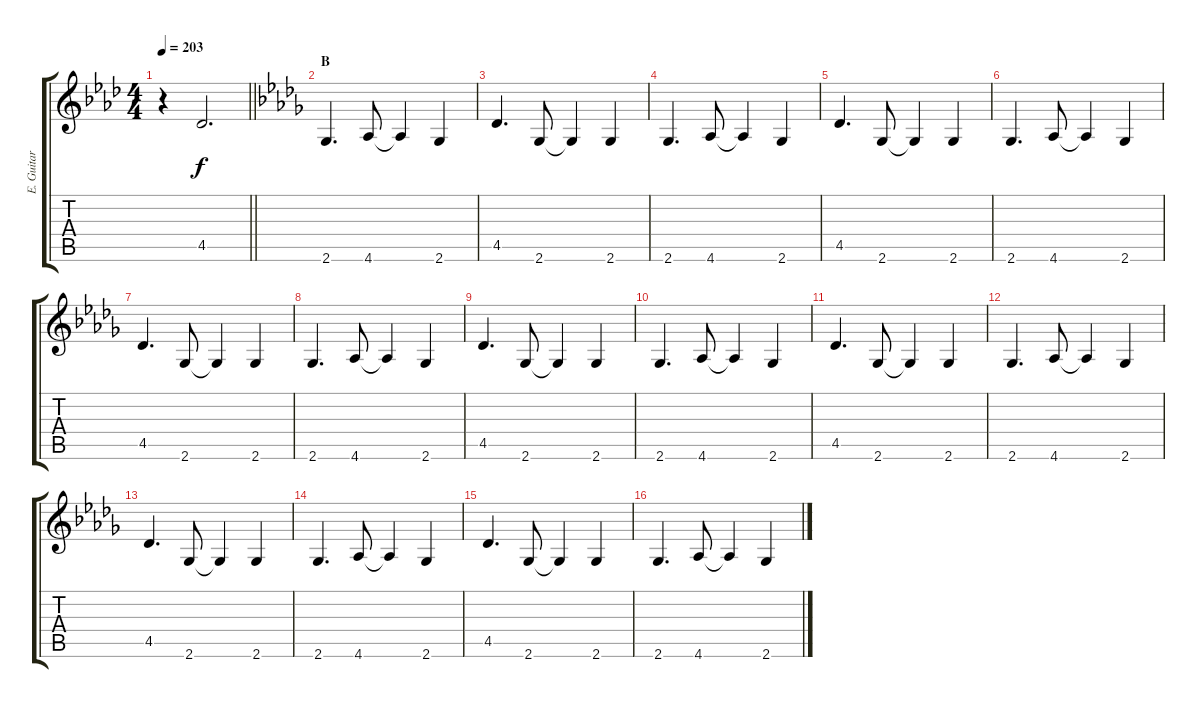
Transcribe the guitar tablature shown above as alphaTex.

\track ("E. Guitar I" "E. Guitar ") {instrument overdrivenguitar}
\staff {score tabs}
\tuning (E4 B3 G3 D3 A2 E2) {hide}
\ts (4 4)
\tempo 203
\clef g2
\barLineRight lightlight
\ks ab
r.4{dy f} 4.5.2{d} |
\section ("" "B")
\ks db
2.6.4{d} 4.6.8 4.6{t}.4 2.6.4 |
4.5.4{d} 2.6.8 2.6{t}.4 2.6.4 |
2.6.4{d} 4.6.8 4.6{t}.4 2.6.4 |
4.5.4{d} 2.6.8 2.6{t}.4 2.6.4 |
2.6.4{d} 4.6.8 4.6{t}.4 2.6.4 |
4.5.4{d} 2.6.8 2.6{t}.4 2.6.4 |
2.6.4{d} 4.6.8 4.6{t}.4 2.6.4 |
4.5.4{d} 2.6.8 2.6{t}.4 2.6.4 |
2.6.4{d} 4.6.8 4.6{t}.4 2.6.4 |
4.5.4{d} 2.6.8 2.6{t}.4 2.6.4 |
2.6.4{d} 4.6.8 4.6{t}.4 2.6.4 |
4.5.4{d} 2.6.8 2.6{t}.4 2.6.4 |
2.6.4{d} 4.6.8 4.6{t}.4 2.6.4 |
4.5.4{d} 2.6.8 2.6{t}.4 2.6.4 |
2.6.4{d} 4.6.8 4.6{t}.4 2.6.4
